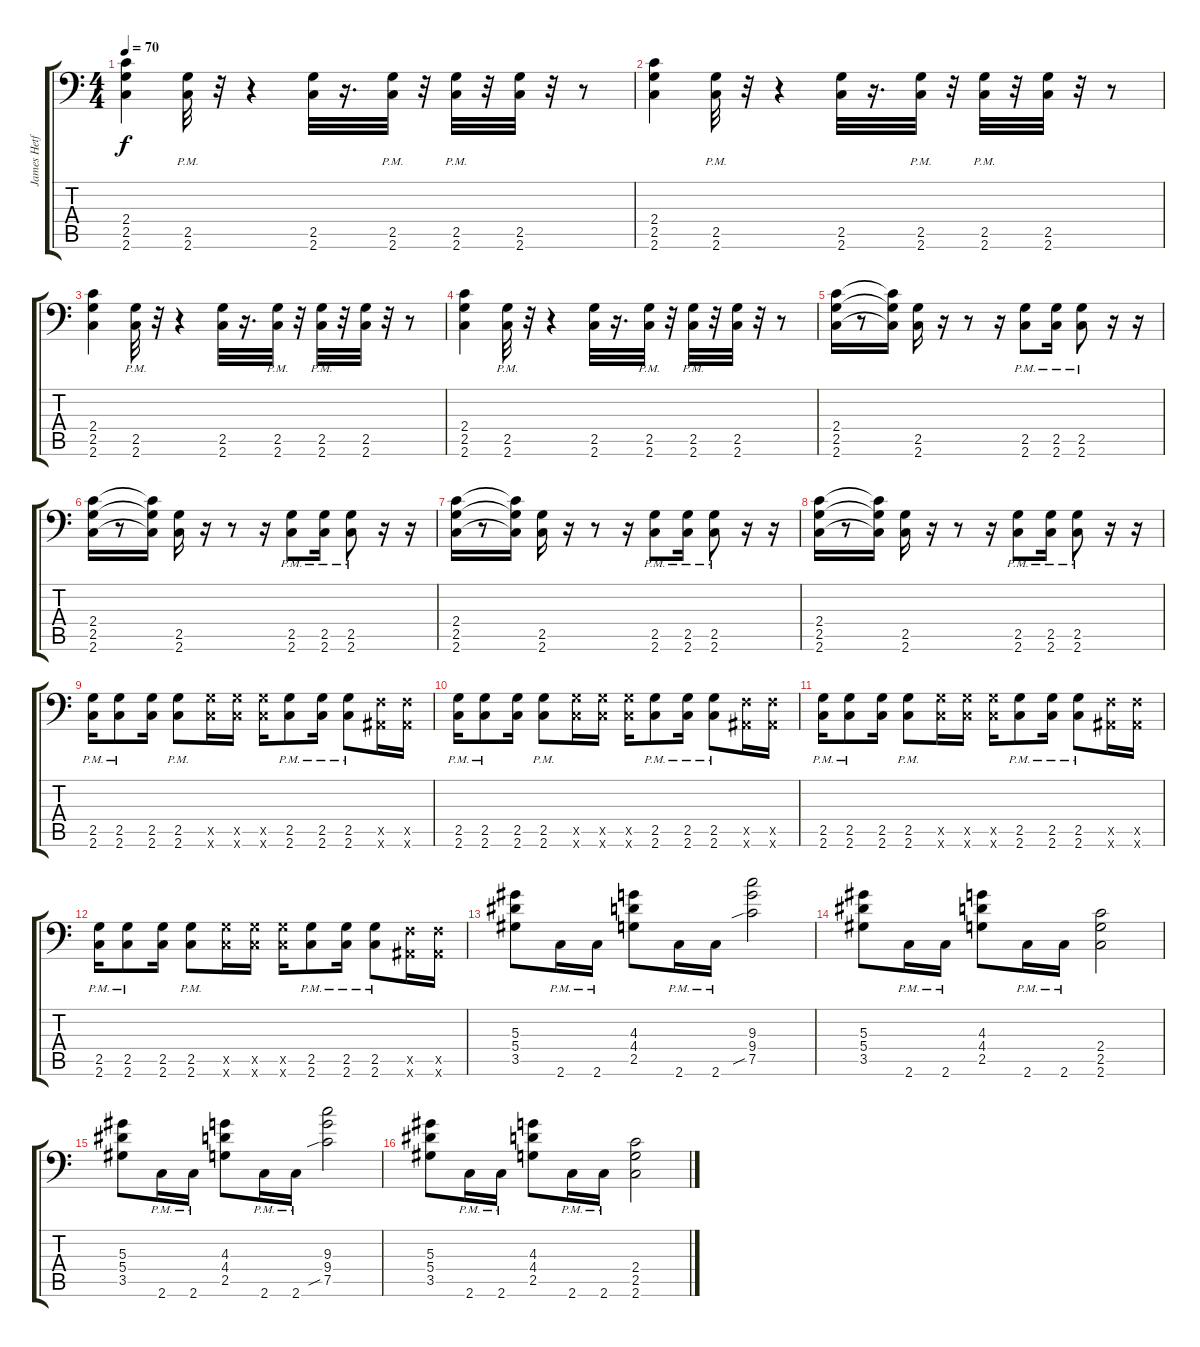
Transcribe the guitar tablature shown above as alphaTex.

\track ("James Hetfield" "James Hetf") {instrument distortionguitar}
\staff {score tabs}
\tuning (C4 G3 Eb3 Bb2 F2 Bb1) {hide}
\ts (4 4)
\tempo 70
\clef f4
\ks c
(2.4 2.5 2.6).4{dy f instrument distortionguitar} (2.5{pm} 2.6{pm}).32 r.32 r.4 (2.5 2.6).32 r.16{d} (2.5{pm} 2.6).32 r.32 (2.5{pm} 2.6{pm}).32 r.32 (2.5 2.6).32 r.32 r.8 |
(2.4 2.5 2.6).4 (2.5{pm} 2.6{pm}).32 r.32 r.4 (2.5 2.6).32 r.16{d} (2.5{pm} 2.6{pm}).32 r.32 (2.5{pm} 2.6{pm}).32 r.32 (2.5 2.6).32 r.32 r.8 |
(2.4 2.5 2.6).4 (2.5{pm} 2.6{pm}).32 r.32 r.4 (2.5 2.6).32 r.16{d} (2.5{pm} 2.6{pm}).32 r.32 (2.5{pm} 2.6{pm}).32 r.32 (2.5 2.6).32 r.32 r.8 |
(2.4 2.5 2.6).4 (2.5{pm} 2.6{pm}).32 r.32 r.4 (2.5 2.6).32 r.16{d} (2.5{pm} 2.6{pm}).32 r.32 (2.5{pm} 2.6{pm}).32 r.32 (2.5 2.6).32 r.32 r.8 |
(2.4 2.5 2.6).16 r.8 (2.4{t} 2.5{t} 2.6{t}).16 (2.5 2.6).16 r.16 r.8 r.16 (2.5{pm} 2.6{pm}).8 (2.5{pm} 2.6{pm}).16 (2.5{pm} 2.6{pm}).8 r.16 r.16 |
(2.4 2.5 2.6).16 r.8 (2.4{t} 2.5{t} 2.6{t}).16 (2.5 2.6).16 r.16 r.8 r.16 (2.5{pm} 2.6{pm}).8 (2.5{pm} 2.6{pm}).16 (2.5{pm} 2.6{pm}).8 r.16 r.16 |
(2.4 2.5 2.6).16 r.8 (2.4{t} 2.5{t} 2.6{t}).16 (2.5 2.6).16 r.16 r.8 r.16 (2.5{pm} 2.6{pm}).8 (2.5{pm} 2.6{pm}).16 (2.5{pm} 2.6{pm}).8 r.16 r.16 |
(2.4 2.5 2.6).16 r.8 (2.4{t} 2.5{t} 2.6{t}).16 (2.5 2.6).16 r.16 r.8 r.16 (2.5{pm} 2.6{pm}).8 (2.5{pm} 2.6{pm}).16 (2.5{pm} 2.6{pm}).8 r.16 r.16 |
(2.5{pm} 2.6{pm}).16 (2.5{pm} 2.6{pm}).8 (2.5 2.6).16 (2.5{pm} 2.6{pm}).8 (2.5{x} 2.6{x}).16 (2.5{x} 2.6{x}).16 (2.5{x} 2.6{x}).16 (2.5{pm} 2.6{pm}).8 (2.5{pm} 2.6{pm}).16 (2.5{pm} 2.6{pm}).8 (0.5{x} 0.6{x}).16 (0.5{x} 0.6{x}).16 |
(2.5{pm} 2.6{pm}).16 (2.5{pm} 2.6{pm}).8 (2.5 2.6).16 (2.5{pm} 2.6{pm}).8 (2.5{x} 2.6{x}).16 (2.5{x} 2.6{x}).16 (2.5{x} 2.6{x}).16 (2.5{pm} 2.6{pm}).8 (2.5{pm} 2.6{pm}).16 (2.5{pm} 2.6{pm}).8 (0.5{x} 0.6{x}).16 (0.5{x} 0.6{x}).16 |
(2.5{pm} 2.6{pm}).16 (2.5{pm} 2.6{pm}).8 (2.5 2.6).16 (2.5{pm} 2.6{pm}).8 (2.5{x} 2.6{x}).16 (2.5{x} 2.6{x}).16 (2.5{x} 2.6{x}).16 (2.5{pm} 2.6{pm}).8 (2.5{pm} 2.6{pm}).16 (2.5{pm} 2.6{pm}).8 (0.5{x} 0.6{x}).16 (0.5{x} 0.6{x}).16 |
(2.5{pm} 2.6{pm}).16 (2.5{pm} 2.6{pm}).8 (2.5 2.6).16 (2.5{pm} 2.6{pm}).8 (2.5{x} 2.6{x}).16 (2.5{x} 2.6{x}).16 (2.5{x} 2.6{x}).16 (2.5{pm} 2.6{pm}).8 (2.5{pm} 2.6{pm}).16 (2.5{pm} 2.6{pm}).8 (0.5{x} 0.6{x}).16 (0.5{x} 0.6{x}).16 |
(5.3 5.4 3.5).8 2.6{pm}.16 2.6{pm}.16 (4.3 4.4 2.5).8 2.6{pm}.16 2.6{pm}.16 (9.3 9.4 7.5{sib}).2 |
(5.3 5.4 3.5).8 2.6{pm}.16 2.6{pm}.16 (4.3 4.4 2.5).8 2.6{pm}.16 2.6{pm}.16 (2.4 2.5 2.6).2 |
(5.3 5.4 3.5).8 2.6{pm}.16 2.6{pm}.16 (4.3 4.4 2.5).8 2.6{pm}.16 2.6{pm}.16 (9.3 9.4 7.5{sib}).2 |
(5.3 5.4 3.5).8 2.6{pm}.16 2.6{pm}.16 (4.3 4.4 2.5).8 2.6{pm}.16 2.6{pm}.16 (2.4 2.5 2.6).2
